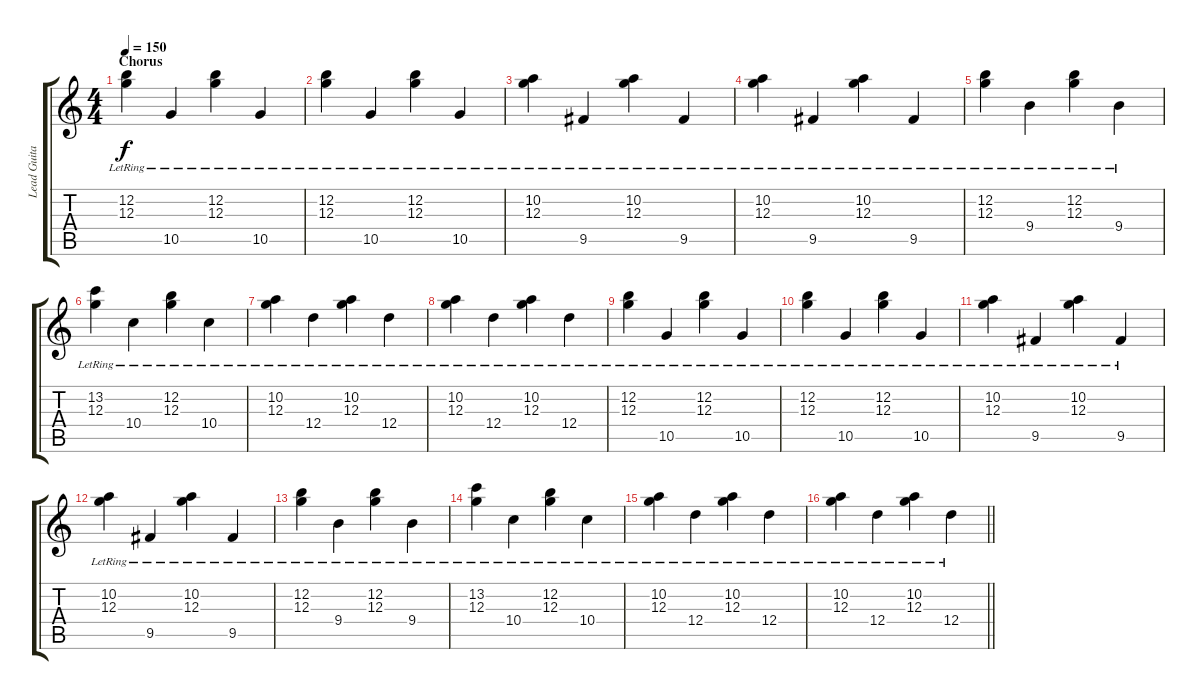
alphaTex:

\track ("Lead Guitar" "Lead Guita") {instrument electricguitarmuted}
\staff {score tabs}
\tuning (E4 B3 G3 D3 A2 E2) {hide}
\ts (4 4)
\section ("" "Chorus")
\tempo 150
\clef g2
\ks c
(12.2{lr} 12.3{lr}).4{dy f} 10.5{lr}.4 (12.2{lr} 12.3{lr}).4 10.5{lr}.4 |
(12.2{lr} 12.3{lr}).4 10.5{lr}.4 (12.2{lr} 12.3{lr}).4 10.5{lr}.4 |
(10.2{lr} 12.3{lr}).4 9.5{lr}.4 (10.2{lr} 12.3{lr}).4 9.5{lr}.4 |
(10.2{lr} 12.3{lr}).4 9.5{lr}.4 (10.2{lr} 12.3{lr}).4 9.5{lr}.4 |
(12.2{lr} 12.3{lr}).4 9.4{lr}.4 (12.2{lr} 12.3{lr}).4 9.4{lr}.4 |
(13.2{lr} 12.3{lr}).4 10.4{lr}.4 (12.2{lr} 12.3{lr}).4 10.4{lr}.4 |
(10.2{lr} 12.3{lr}).4 12.4{lr}.4 (10.2{lr} 12.3{lr}).4 12.4{lr}.4 |
(10.2{lr} 12.3{lr}).4 12.4{lr}.4 (10.2{lr} 12.3{lr}).4 12.4{lr}.4 |
(12.2{lr} 12.3{lr}).4 10.5{lr}.4 (12.2{lr} 12.3{lr}).4 10.5{lr}.4 |
(12.2{lr} 12.3{lr}).4 10.5{lr}.4 (12.2{lr} 12.3{lr}).4 10.5{lr}.4 |
(10.2{lr} 12.3{lr}).4 9.5{lr}.4 (10.2{lr} 12.3{lr}).4 9.5{lr}.4 |
(10.2{lr} 12.3{lr}).4 9.5{lr}.4 (10.2{lr} 12.3{lr}).4 9.5{lr}.4 |
(12.2{lr} 12.3{lr}).4 9.4{lr}.4 (12.2{lr} 12.3{lr}).4 9.4{lr}.4 |
(13.2{lr} 12.3{lr}).4 10.4{lr}.4 (12.2{lr} 12.3{lr}).4 10.4{lr}.4 |
(10.2{lr} 12.3{lr}).4 12.4{lr}.4 (10.2{lr} 12.3{lr}).4 12.4{lr}.4 |
\barLineRight lightlight
(10.2{lr} 12.3{lr}).4 12.4{lr}.4 (10.2{lr} 12.3{lr}).4 12.4{lr}.4
